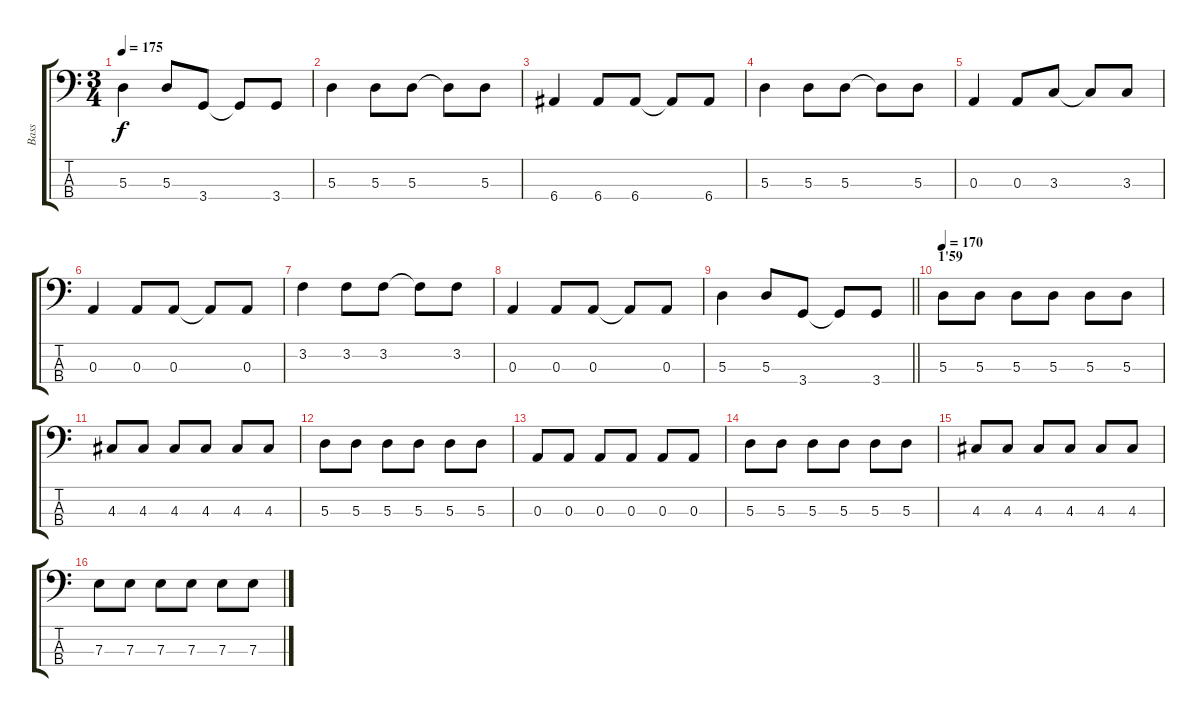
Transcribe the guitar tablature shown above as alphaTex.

\track ("Bass" "Bass") {instrument electricbassfinger}
\staff {score tabs}
\tuning (G2 D2 A1 E1) {hide}
\ts (3 4)
\tempo 175
\clef f4
\ks c
5.3.4{dy f} 5.3.8 3.4.8 3.4{t}.8 3.4.8 |
5.3.4 5.3.8 5.3.8 5.3{t}.8 5.3.8 |
6.4.4 6.4.8 6.4.8 6.4{t}.8 6.4.8 |
5.3.4 5.3.8 5.3.8 5.3{t}.8 5.3.8 |
0.3.4 0.3.8 3.3.8 3.3{t}.8 3.3.8 |
0.3.4 0.3.8 0.3.8 0.3{t}.8 0.3.8 |
3.2.4 3.2.8 3.2.8 3.2{t}.8 3.2.8 |
0.3.4 0.3.8 0.3.8 0.3{t}.8 0.3.8 |
\barLineRight lightlight
5.3.4 5.3.8 3.4.8 3.4{t}.8 3.4.8 |
\section ("" "1'59")
\tempo 170
5.3.8 5.3.8 5.3.8 5.3.8 5.3.8 5.3.8 |
4.3.8 4.3.8 4.3.8 4.3.8 4.3.8 4.3.8 |
5.3.8 5.3.8 5.3.8 5.3.8 5.3.8 5.3.8 |
0.3.8 0.3.8 0.3.8 0.3.8 0.3.8 0.3.8 |
5.3.8 5.3.8 5.3.8 5.3.8 5.3.8 5.3.8 |
4.3.8 4.3.8 4.3.8 4.3.8 4.3.8 4.3.8 |
7.3.8 7.3.8 7.3.8 7.3.8 7.3.8 7.3.8
